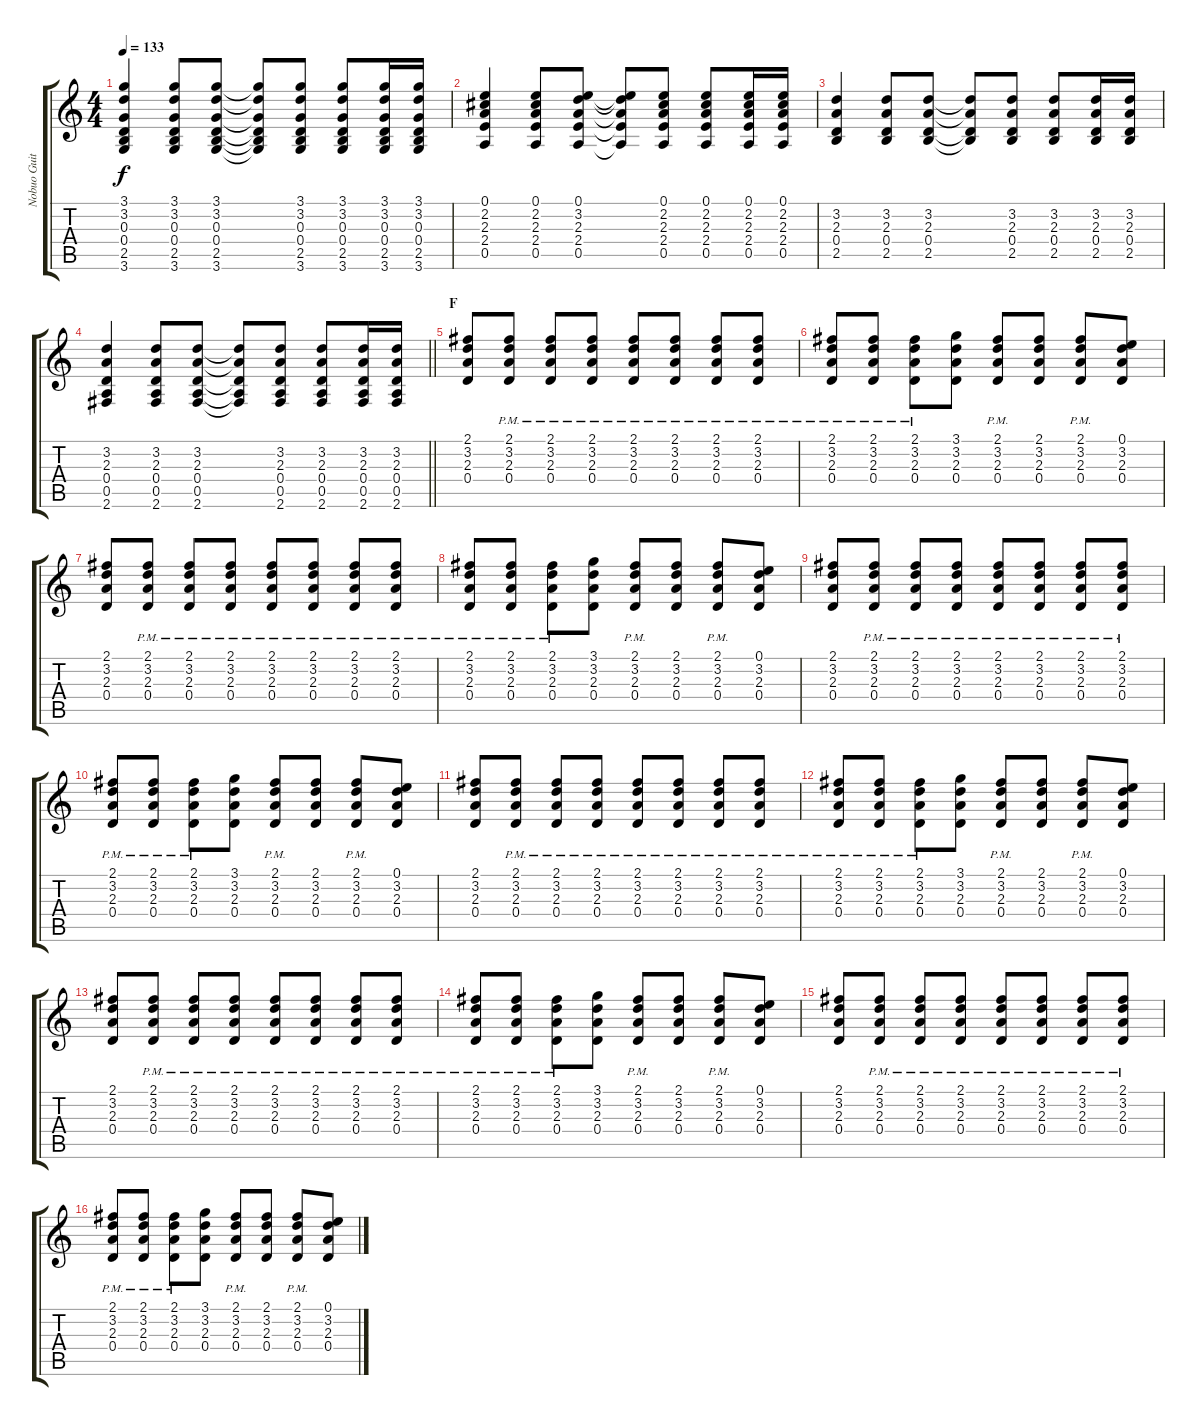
\track ("Nobuo Guitar I" "Nobuo Guit") {instrument overdrivenguitar}
\staff {score tabs}
\tuning (E4 B3 G3 D3 A2 E2) {hide}
\ts (4 4)
\tempo 133
\clef g2
\ks c
(3.1 3.2 0.3 0.4 2.5 3.6).4{dy f} (3.1 3.2 0.3 0.4 2.5 3.6).8 (3.1 3.2 0.3 0.4 2.5 3.6).8 (3.1{t} 3.2{t} 0.3{t} 0.4{t} 2.5{t} 3.6{t}).8 (3.1 3.2 0.3 0.4 2.5 3.6).8 (3.1 3.2 0.3 0.4 2.5 3.6).8 (3.1 3.2 0.3 0.4 2.5 3.6).16 (3.1 3.2 0.3 0.4 2.5 3.6).16 |
(0.1 2.2 2.3 2.4 0.5).4 (0.1 2.2 2.3 2.4 0.5).8 (0.1 3.2 2.3 2.4 0.5).8 (0.1{t} 3.2{t} 2.3{t} 2.4{t} 0.5{t}).8 (0.1 2.2 2.3 2.4 0.5).8 (0.1 2.2 2.3 2.4 0.5).8 (0.1 2.2 2.3 2.4 0.5).16 (0.1 2.2 2.3 2.4 0.5).16 |
(3.2 2.3 0.4 2.5).4 (3.2 2.3 0.4 2.5).8 (3.2 2.3 0.4 2.5).8 (3.2{t} 2.3{t} 0.4{t} 2.5{t}).8 (3.2 2.3 0.4 2.5).8 (3.2 2.3 0.4 2.5).8 (3.2 2.3 0.4 2.5).16 (3.2 2.3 0.4 2.5).16 |
\barLineRight lightlight
(3.2 2.3 0.4 0.5 2.6).4 (3.2 2.3 0.4 0.5 2.6).8 (3.2 2.3 0.4 0.5 2.6).8 (3.2{t} 2.3{t} 0.4{t} 0.5{t} 2.6{t}).8 (3.2 2.3 0.4 0.5 2.6).8 (3.2 2.3 0.4 0.5 2.6).8 (3.2 2.3 0.4 0.5 2.6).16 (3.2 2.3 0.4 0.5 2.6).16 |
\section ("" "F")
(2.1 3.2 2.3 0.4).8{volume 9 instrument overdrivenguitar} (2.1{pm} 3.2{pm} 2.3{pm} 0.4{pm}).8 (2.1{pm} 3.2{pm} 2.3{pm} 0.4{pm}).8 (2.1{pm} 3.2{pm} 2.3{pm} 0.4{pm}).8 (2.1{pm} 3.2{pm} 2.3{pm} 0.4{pm}).8 (2.1{pm} 3.2{pm} 2.3{pm} 0.4{pm}).8 (2.1{pm} 3.2{pm} 2.3{pm} 0.4{pm}).8 (2.1{pm} 3.2{pm} 2.3{pm} 0.4{pm}).8 |
(2.1{pm} 3.2{pm} 2.3{pm} 0.4{pm}).8 (2.1{pm} 3.2{pm} 2.3{pm} 0.4{pm}).8 (2.1{pm} 3.2{pm} 2.3{pm} 0.4{pm}).8 (3.1 3.2 2.3 0.4).8 (2.1{pm} 3.2{pm} 2.3{pm} 0.4{pm}).8 (2.1 3.2 2.3 0.4).8 (2.1{pm} 3.2{pm} 2.3{pm} 0.4{pm}).8 (0.1 3.2 2.3 0.4).8 |
(2.1 3.2 2.3 0.4).8 (2.1{pm} 3.2{pm} 2.3{pm} 0.4{pm}).8 (2.1{pm} 3.2{pm} 2.3{pm} 0.4{pm}).8 (2.1{pm} 3.2{pm} 2.3{pm} 0.4{pm}).8 (2.1{pm} 3.2{pm} 2.3{pm} 0.4{pm}).8 (2.1{pm} 3.2{pm} 2.3{pm} 0.4{pm}).8 (2.1{pm} 3.2{pm} 2.3{pm} 0.4{pm}).8 (2.1{pm} 3.2{pm} 2.3{pm} 0.4{pm}).8 |
(2.1{pm} 3.2{pm} 2.3{pm} 0.4{pm}).8 (2.1{pm} 3.2{pm} 2.3{pm} 0.4{pm}).8 (2.1{pm} 3.2{pm} 2.3{pm} 0.4{pm}).8 (3.1 3.2 2.3 0.4).8 (2.1{pm} 3.2{pm} 2.3{pm} 0.4{pm}).8 (2.1 3.2 2.3 0.4).8 (2.1{pm} 3.2{pm} 2.3{pm} 0.4{pm}).8 (0.1 3.2 2.3 0.4).8 |
(2.1 3.2 2.3 0.4).8 (2.1{pm} 3.2{pm} 2.3{pm} 0.4{pm}).8 (2.1{pm} 3.2{pm} 2.3{pm} 0.4{pm}).8 (2.1{pm} 3.2{pm} 2.3{pm} 0.4{pm}).8 (2.1{pm} 3.2{pm} 2.3{pm} 0.4{pm}).8 (2.1{pm} 3.2{pm} 2.3{pm} 0.4{pm}).8 (2.1{pm} 3.2{pm} 2.3{pm} 0.4{pm}).8 (2.1{pm} 3.2{pm} 2.3{pm} 0.4{pm}).8 |
(2.1{pm} 3.2{pm} 2.3{pm} 0.4{pm}).8 (2.1{pm} 3.2{pm} 2.3{pm} 0.4{pm}).8 (2.1{pm} 3.2{pm} 2.3{pm} 0.4{pm}).8 (3.1 3.2 2.3 0.4).8 (2.1{pm} 3.2{pm} 2.3{pm} 0.4{pm}).8 (2.1 3.2 2.3 0.4).8 (2.1{pm} 3.2{pm} 2.3{pm} 0.4{pm}).8 (0.1 3.2 2.3 0.4).8 |
(2.1 3.2 2.3 0.4).8 (2.1{pm} 3.2{pm} 2.3{pm} 0.4{pm}).8 (2.1{pm} 3.2{pm} 2.3{pm} 0.4{pm}).8 (2.1{pm} 3.2{pm} 2.3{pm} 0.4{pm}).8 (2.1{pm} 3.2{pm} 2.3{pm} 0.4{pm}).8 (2.1{pm} 3.2{pm} 2.3{pm} 0.4{pm}).8 (2.1{pm} 3.2{pm} 2.3{pm} 0.4{pm}).8 (2.1{pm} 3.2{pm} 2.3{pm} 0.4{pm}).8 |
(2.1{pm} 3.2{pm} 2.3{pm} 0.4{pm}).8 (2.1{pm} 3.2{pm} 2.3{pm} 0.4{pm}).8 (2.1{pm} 3.2{pm} 2.3{pm} 0.4{pm}).8 (3.1 3.2 2.3 0.4).8 (2.1{pm} 3.2{pm} 2.3{pm} 0.4{pm}).8 (2.1 3.2 2.3 0.4).8 (2.1{pm} 3.2{pm} 2.3{pm} 0.4{pm}).8 (0.1 3.2 2.3 0.4).8 |
(2.1 3.2 2.3 0.4).8 (2.1{pm} 3.2{pm} 2.3{pm} 0.4{pm}).8 (2.1{pm} 3.2{pm} 2.3{pm} 0.4{pm}).8 (2.1{pm} 3.2{pm} 2.3{pm} 0.4{pm}).8 (2.1{pm} 3.2{pm} 2.3{pm} 0.4{pm}).8 (2.1{pm} 3.2{pm} 2.3{pm} 0.4{pm}).8 (2.1{pm} 3.2{pm} 2.3{pm} 0.4{pm}).8 (2.1{pm} 3.2{pm} 2.3{pm} 0.4{pm}).8 |
(2.1{pm} 3.2{pm} 2.3{pm} 0.4{pm}).8 (2.1{pm} 3.2{pm} 2.3{pm} 0.4{pm}).8 (2.1{pm} 3.2{pm} 2.3{pm} 0.4{pm}).8 (3.1 3.2 2.3 0.4).8 (2.1{pm} 3.2{pm} 2.3{pm} 0.4{pm}).8 (2.1 3.2 2.3 0.4).8 (2.1{pm} 3.2{pm} 2.3{pm} 0.4{pm}).8 (0.1 3.2 2.3 0.4).8 |
(2.1 3.2 2.3 0.4).8 (2.1{pm} 3.2{pm} 2.3{pm} 0.4{pm}).8 (2.1{pm} 3.2{pm} 2.3{pm} 0.4{pm}).8 (2.1{pm} 3.2{pm} 2.3{pm} 0.4{pm}).8 (2.1{pm} 3.2{pm} 2.3{pm} 0.4{pm}).8 (2.1{pm} 3.2{pm} 2.3{pm} 0.4{pm}).8 (2.1{pm} 3.2{pm} 2.3{pm} 0.4{pm}).8 (2.1{pm} 3.2{pm} 2.3{pm} 0.4{pm}).8 |
(2.1{pm} 3.2{pm} 2.3{pm} 0.4{pm}).8 (2.1{pm} 3.2{pm} 2.3{pm} 0.4{pm}).8 (2.1{pm} 3.2{pm} 2.3{pm} 0.4{pm}).8 (3.1 3.2 2.3 0.4).8 (2.1{pm} 3.2{pm} 2.3{pm} 0.4{pm}).8 (2.1 3.2 2.3 0.4).8 (2.1{pm} 3.2{pm} 2.3{pm} 0.4{pm}).8 (0.1 3.2 2.3 0.4).8
